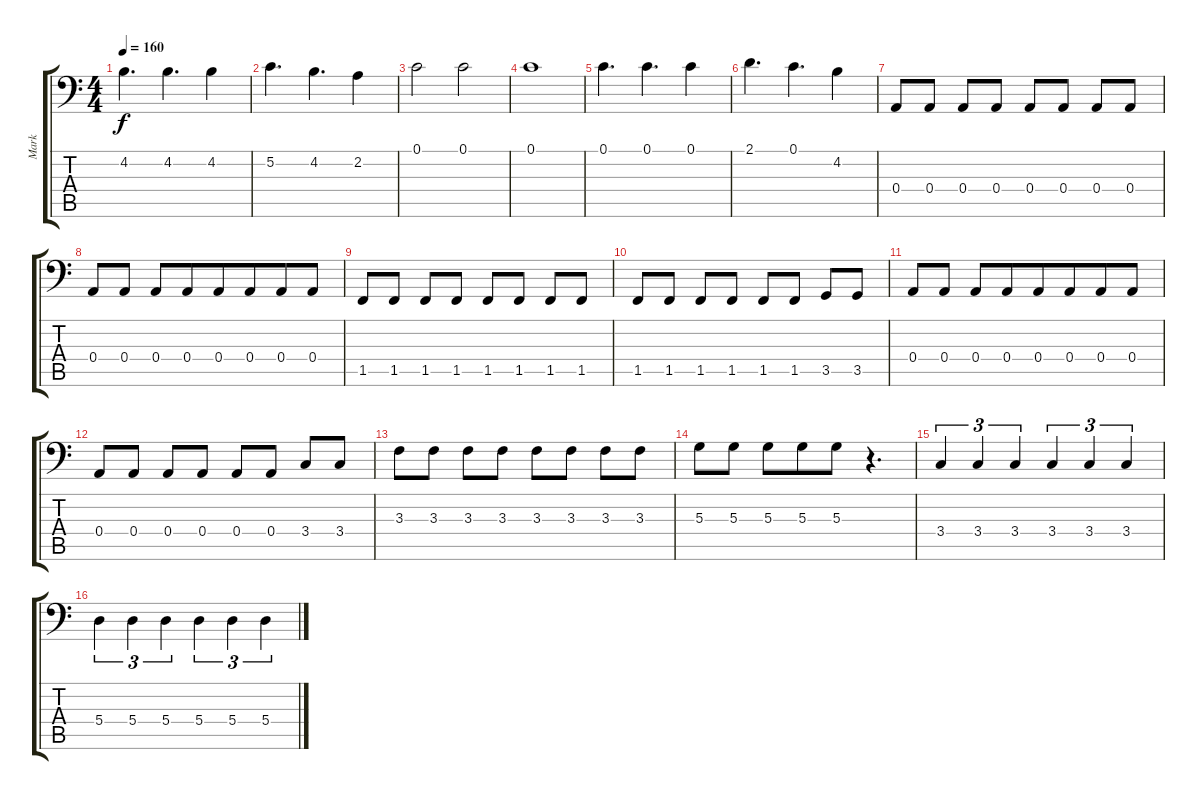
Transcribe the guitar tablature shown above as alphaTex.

\track ("Mark" "Mark") {instrument electricbassfinger}
\staff {score tabs}
\tuning (C3 G2 D2 A1 E1 B0) {hide}
\ts (4 4)
\tempo 160
\clef f4
\ks c
4.2.4{d dy f} 4.2.4{d beam merge} 4.2.4 |
5.2.4{d} 4.2.4{d beam merge} 2.2.4 |
0.1.2{beam merge} 0.1.2 |
0.1.1 |
0.1.4{d beam merge} 0.1.4{d beam merge} 0.1.4 |
2.1.4{d beam merge} 0.1.4{d beam merge} 4.2.4 |
0.4.8 0.4.8 0.4.8{beam merge} 0.4.8 0.4.8 0.4.8 0.4.8{beam merge} 0.4.8 |
0.4.8 0.4.8 0.4.8{beam merge} 0.4.8{beam merge} 0.4.8 0.4.8{beam merge} 0.4.8 0.4.8 |
1.5.8 1.5.8 1.5.8{beam merge} 1.5.8 1.5.8{beam merge} 1.5.8 1.5.8 1.5.8 |
1.5.8 1.5.8 1.5.8{beam merge} 1.5.8 1.5.8 1.5.8 3.5.8 3.5.8 |
0.4.8 0.4.8 0.4.8 0.4.8{beam merge} 0.4.8{beam merge} 0.4.8{beam merge} 0.4.8 0.4.8 |
0.4.8{beam merge} 0.4.8 0.4.8{beam merge} 0.4.8 0.4.8{beam merge} 0.4.8 3.4.8 3.4.8 |
3.3.8{beam merge} 3.3.8 3.3.8{beam merge} 3.3.8 3.3.8 3.3.8 3.3.8 3.3.8 |
5.3.8 5.3.8 5.3.8 5.3.8{beam merge} 5.3.8 r.4{d} |
3.4.4{tu (3 2) beam merge} 3.4.4{tu (3 2)} 3.4.4{tu (3 2) beam merge} 3.4.4{tu (3 2)} 3.4.4{tu (3 2) beam merge} 3.4.4{tu (3 2)} |
5.4.4{tu (3 2)} 5.4.4{tu (3 2) beam merge} 5.4.4{tu (3 2) beam merge} 5.4.4{tu (3 2)} 5.4.4{tu (3 2)} 5.4.4{tu (3 2)}
